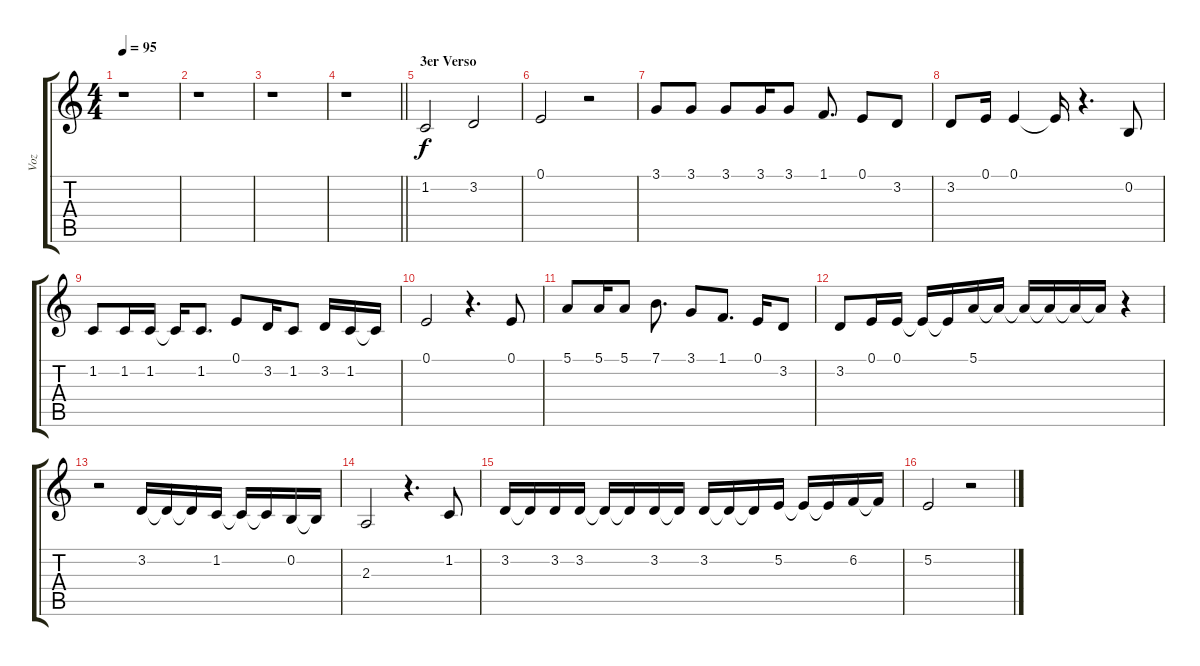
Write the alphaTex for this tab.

\track ("Voz" "Voz") {instrument violin}
\staff {score tabs}
\tuning (E4 B3 G3 D3 A2 E2) {hide}
\ts (4 4)
\tempo 95
\clef g2
\ks c
r.1{dy f} |
r.1 |
r.1 |
\barLineRight lightlight
r.1 |
\section ("" "3er Verso")
1.2.2 3.2.2 |
0.1.2 r.2 |
3.1.8 3.1.8 3.1.8 3.1.16 3.1.8 1.1.8{d} 0.1.8 3.2.8 |
3.2.8 0.1.16 0.1.4 0.1{t}.16 r.4{d} 0.2.8 |
1.2.8 1.2.16 1.2.16 1.2{t}.16 1.2.8{d} 0.1.8 3.2.16 1.2.8 3.2.16 1.2.16 1.2{t}.16 |
0.1.2 r.4{d} 0.1.8 |
5.1.8 5.1.16 5.1.8 7.1.8{d} 3.1.8 1.1.8{d} 0.1.16 3.2.8 |
3.2.8 0.1.16 0.1.16 0.1{t}.16 0.1{t}.16 5.1.16 5.1{t}.16 5.1{t}.16 5.1{t}.16 5.1{t}.16 5.1{t}.16 r.4 |
r.2 3.2.16 3.2{t}.16 3.2{t}.16 1.2.16 1.2{t}.16 1.2{t}.16 0.2.16 0.2{t}.16 |
2.3.2 r.4{d} 1.2.8 |
3.2.16 3.2{t}.16 3.2.16 3.2.16 3.2{t}.16 3.2{t}.16 3.2.16 3.2{t}.16 3.2.16 3.2{t}.16 3.2{t}.16 5.2.16 5.2{t}.16 5.2{t}.16 6.2.16 6.2{t}.16 |
5.2.2 r.2
